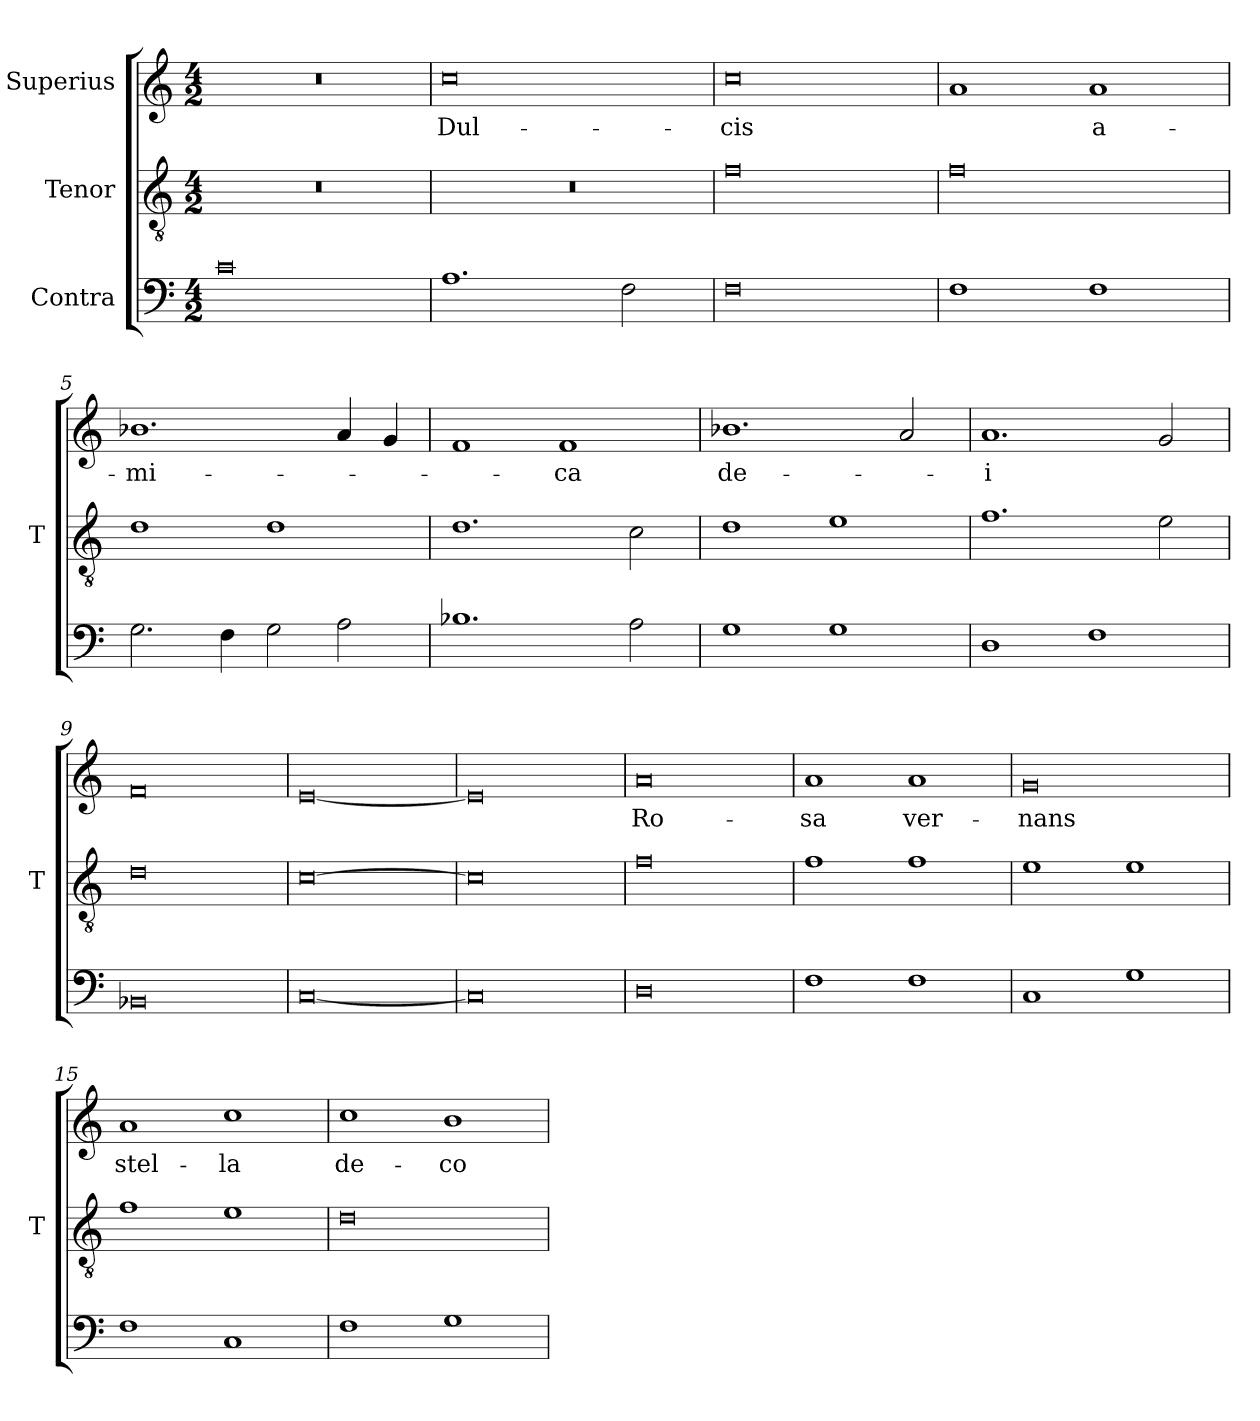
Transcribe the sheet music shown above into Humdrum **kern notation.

**kern	**kern	**kern	**text
*part3	*part2	*part1	*part1
*staff3	*staff2	*staff1	*staff1
*I"Contra	*I"Tenor	*I"Superius	*
*	*I'T	*	*
*clefF4	*clefGv2	*clefG2	*
*M4/2	*M4/2	*M4/2	*
=1	=1	=1	=1
0c	0r	0r	.
=2	=2	=2	=2
1.A	0r	0cc	Dul-
2F	.	.	.
=3	=3	=3	=3
0F	0f	0cc	-cis
=4	=4	=4	=4
1F	0f	1a	.
1F	.	1a	a-
=5	=5	=5	=5
2.G	1d	1.b-X	-mi-
4F	.	.	.
2G	1d	.	.
2A	.	4a	.
.	.	4g	.
=6	=6	=6	=6
1.B-X	1.d	1f	.
.	.	1f	-ca
2A	2c	.	.
=7	=7	=7	=7
1G	1d	1.b-X	de-
1G	1e	.	.
.	.	2a	.
=8	=8	=8	=8
1D	1.f	1.a	-i
1F	.	.	.
.	2e	2g	.
=9	=9	=9	=9
0BB-X	0d	0f	.
=10	=10	=10	=10
[0C	[0c	[0e	.
=11	=11	=11	=11
0C]	0c]	0e]	.
=12	=12	=12	=12
0D	0f	0a	Ro-
=13	=13	=13	=13
1F	1f	1a	-sa
1F	1f	1a	ver-
=14	=14	=14	=14
1C	1e	0g	-nans
1G	1e	.	.
=15	=15	=15	=15
1F	1f	1a	stel-
1C	1e	1cc	-la
=16	=16	=16	=16
1F	0d	1cc	de-
1G	.	1b	-co-
=	=	=	=
*-	*-	*-	*-
